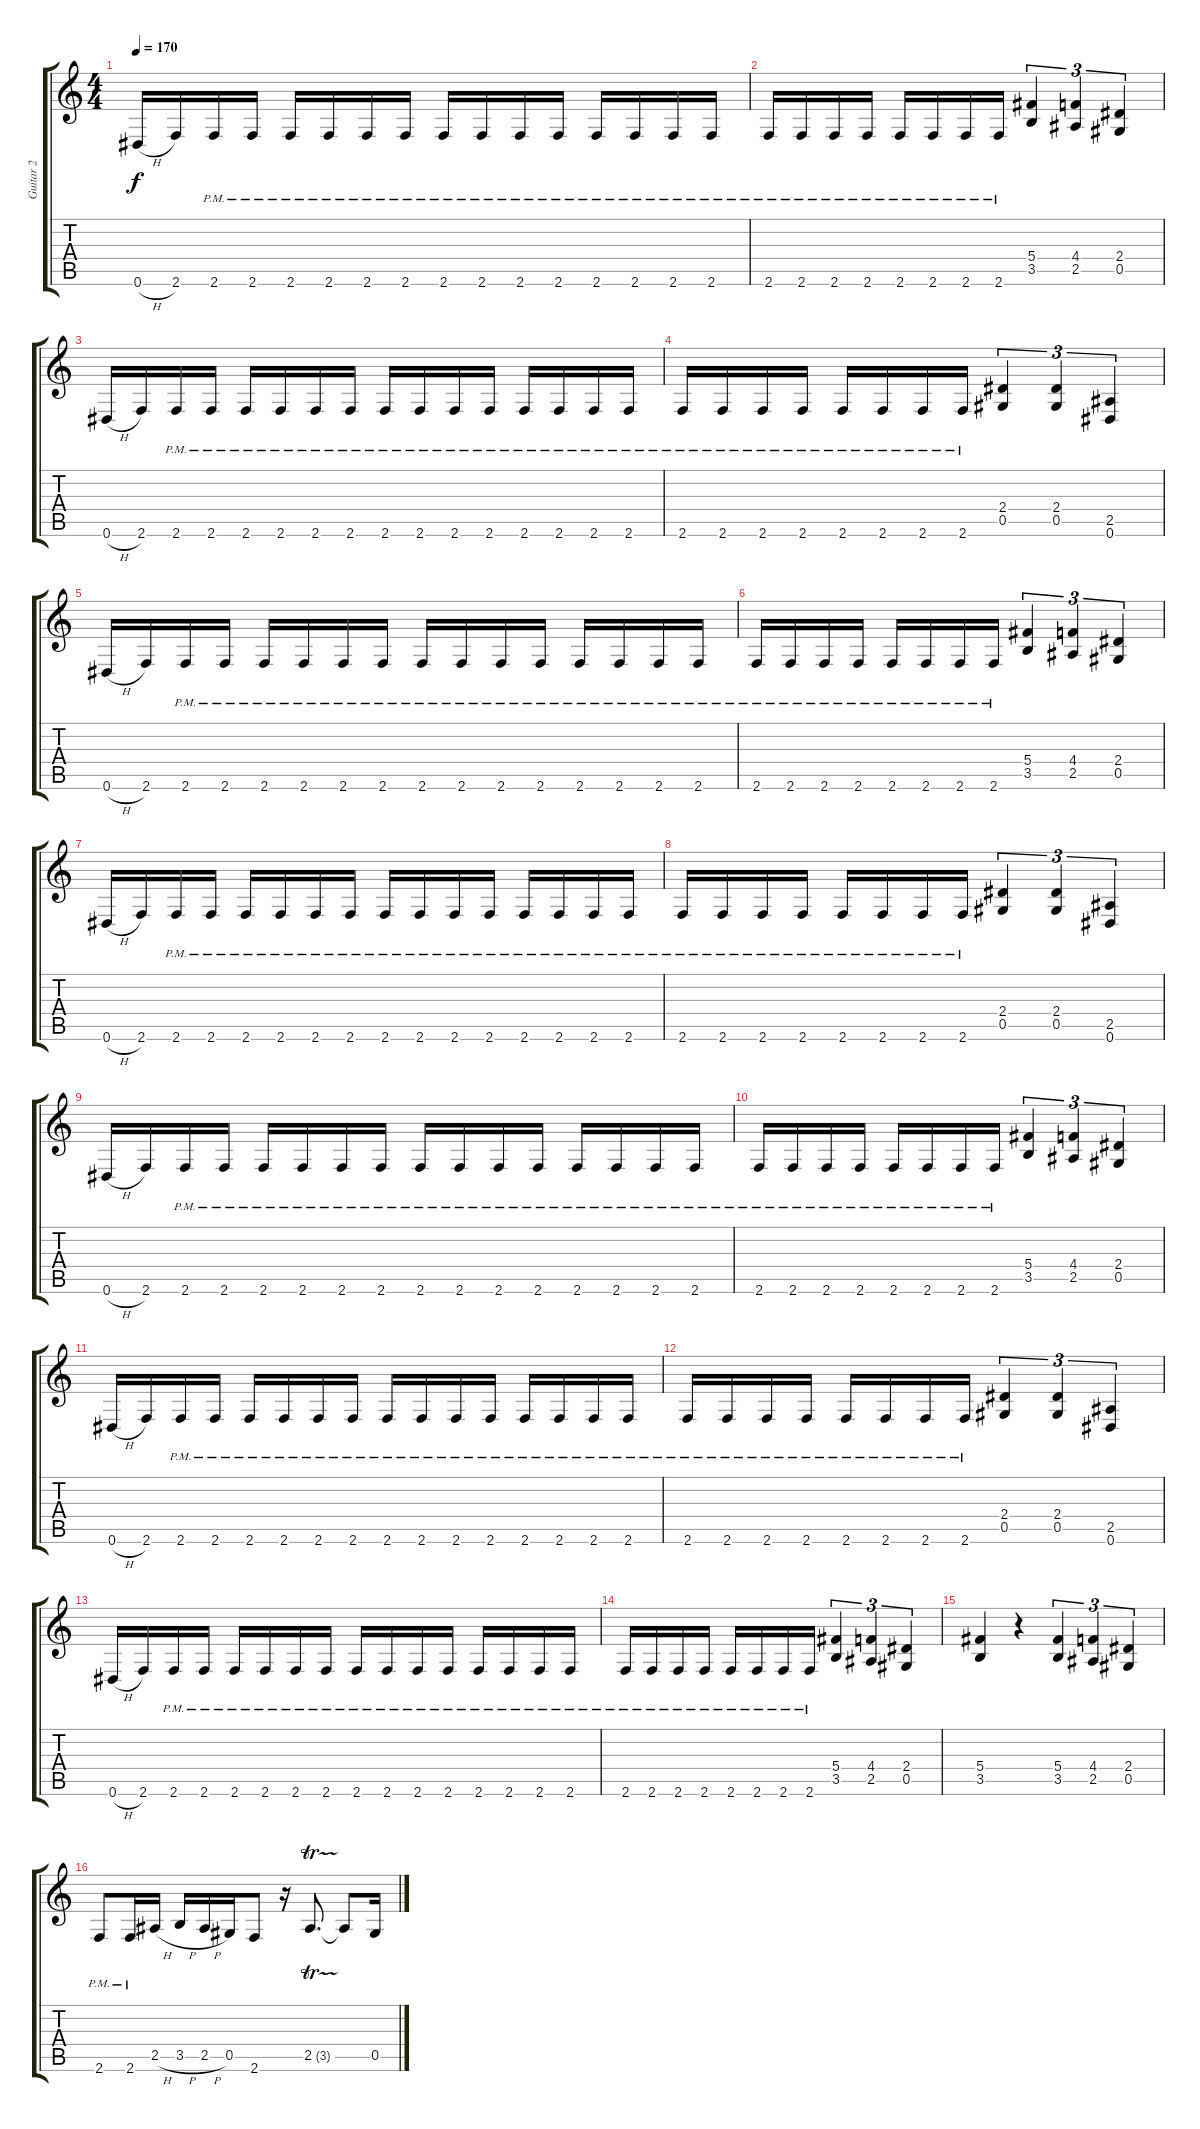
\track ("Guitar 2" "Guitar 2") {instrument distortionguitar}
\staff {score tabs}
\tuning (Eb4 Bb3 Gb3 Db3 Ab2 Eb2) {hide}
\ts (4 4)
\tempo 170
\clef g2
\ks c
0.6{h}.16{dy f} 2.6.16 2.6{pm}.16 2.6{pm}.16 2.6{pm}.16 2.6{pm}.16 2.6{pm}.16 2.6{pm}.16 2.6{pm}.16 2.6{pm}.16 2.6{pm}.16 2.6{pm}.16 2.6{pm}.16 2.6{pm}.16 2.6{pm}.16 2.6{pm}.16 |
2.6{pm}.16 2.6{pm}.16 2.6{pm}.16 2.6{pm}.16 2.6{pm}.16 2.6{pm}.16 2.6{pm}.16 2.6{pm}.16 (5.4 3.5).4{tu (3 2)} (4.4 2.5).4{tu (3 2)} (2.4 0.5).4{tu (3 2)} |
0.6{h}.16 2.6.16 2.6{pm}.16 2.6{pm}.16 2.6{pm}.16 2.6{pm}.16 2.6{pm}.16 2.6{pm}.16 2.6{pm}.16 2.6{pm}.16 2.6{pm}.16 2.6{pm}.16 2.6{pm}.16 2.6{pm}.16 2.6{pm}.16 2.6{pm}.16 |
2.6{pm}.16 2.6{pm}.16 2.6{pm}.16 2.6{pm}.16 2.6{pm}.16 2.6{pm}.16 2.6{pm}.16 2.6{pm}.16 (2.4 0.5).4{tu (3 2)} (2.4 0.5).4{tu (3 2)} (2.5 0.6).4{tu (3 2)} |
0.6{h}.16 2.6.16 2.6{pm}.16 2.6{pm}.16 2.6{pm}.16 2.6{pm}.16 2.6{pm}.16 2.6{pm}.16 2.6{pm}.16 2.6{pm}.16 2.6{pm}.16 2.6{pm}.16 2.6{pm}.16 2.6{pm}.16 2.6{pm}.16 2.6{pm}.16 |
2.6{pm}.16 2.6{pm}.16 2.6{pm}.16 2.6{pm}.16 2.6{pm}.16 2.6{pm}.16 2.6{pm}.16 2.6{pm}.16 (5.4 3.5).4{tu (3 2)} (4.4 2.5).4{tu (3 2)} (2.4 0.5).4{tu (3 2)} |
0.6{h}.16 2.6.16 2.6{pm}.16 2.6{pm}.16 2.6{pm}.16 2.6{pm}.16 2.6{pm}.16 2.6{pm}.16 2.6{pm}.16 2.6{pm}.16 2.6{pm}.16 2.6{pm}.16 2.6{pm}.16 2.6{pm}.16 2.6{pm}.16 2.6{pm}.16 |
2.6{pm}.16 2.6{pm}.16 2.6{pm}.16 2.6{pm}.16 2.6{pm}.16 2.6{pm}.16 2.6{pm}.16 2.6{pm}.16 (2.4 0.5).4{tu (3 2)} (2.4 0.5).4{tu (3 2)} (2.5 0.6).4{tu (3 2)} |
0.6{h}.16 2.6.16 2.6{pm}.16 2.6{pm}.16 2.6{pm}.16 2.6{pm}.16 2.6{pm}.16 2.6{pm}.16 2.6{pm}.16 2.6{pm}.16 2.6{pm}.16 2.6{pm}.16 2.6{pm}.16 2.6{pm}.16 2.6{pm}.16 2.6{pm}.16 |
2.6{pm}.16 2.6{pm}.16 2.6{pm}.16 2.6{pm}.16 2.6{pm}.16 2.6{pm}.16 2.6{pm}.16 2.6{pm}.16 (5.4 3.5).4{tu (3 2)} (4.4 2.5).4{tu (3 2)} (2.4 0.5).4{tu (3 2)} |
0.6{h}.16 2.6.16 2.6{pm}.16 2.6{pm}.16 2.6{pm}.16 2.6{pm}.16 2.6{pm}.16 2.6{pm}.16 2.6{pm}.16 2.6{pm}.16 2.6{pm}.16 2.6{pm}.16 2.6{pm}.16 2.6{pm}.16 2.6{pm}.16 2.6{pm}.16 |
2.6{pm}.16 2.6{pm}.16 2.6{pm}.16 2.6{pm}.16 2.6{pm}.16 2.6{pm}.16 2.6{pm}.16 2.6{pm}.16 (2.4 0.5).4{tu (3 2)} (2.4 0.5).4{tu (3 2)} (2.5 0.6).4{tu (3 2)} |
0.6{h}.16 2.6.16 2.6{pm}.16 2.6{pm}.16 2.6{pm}.16 2.6{pm}.16 2.6{pm}.16 2.6{pm}.16 2.6{pm}.16 2.6{pm}.16 2.6{pm}.16 2.6{pm}.16 2.6{pm}.16 2.6{pm}.16 2.6{pm}.16 2.6{pm}.16 |
2.6{pm}.16 2.6{pm}.16 2.6{pm}.16 2.6{pm}.16 2.6{pm}.16 2.6{pm}.16 2.6{pm}.16 2.6{pm}.16 (5.4 3.5).4{tu (3 2)} (4.4 2.5).4{tu (3 2)} (2.4 0.5).4{tu (3 2)} |
(5.4 3.5).4 r.4 (5.4 3.5).4{tu (3 2)} (4.4 2.5).4{tu (3 2)} (2.4 0.5).4{tu (3 2)} |
2.6{pm}.8 2.6{pm}.16 2.5{h}.16 3.5{h}.16 2.5{h}.16 0.5.16 2.6.8 r.16 2.5{tr (3 16)}.8{d} 2.5{t}.8 0.5.16
